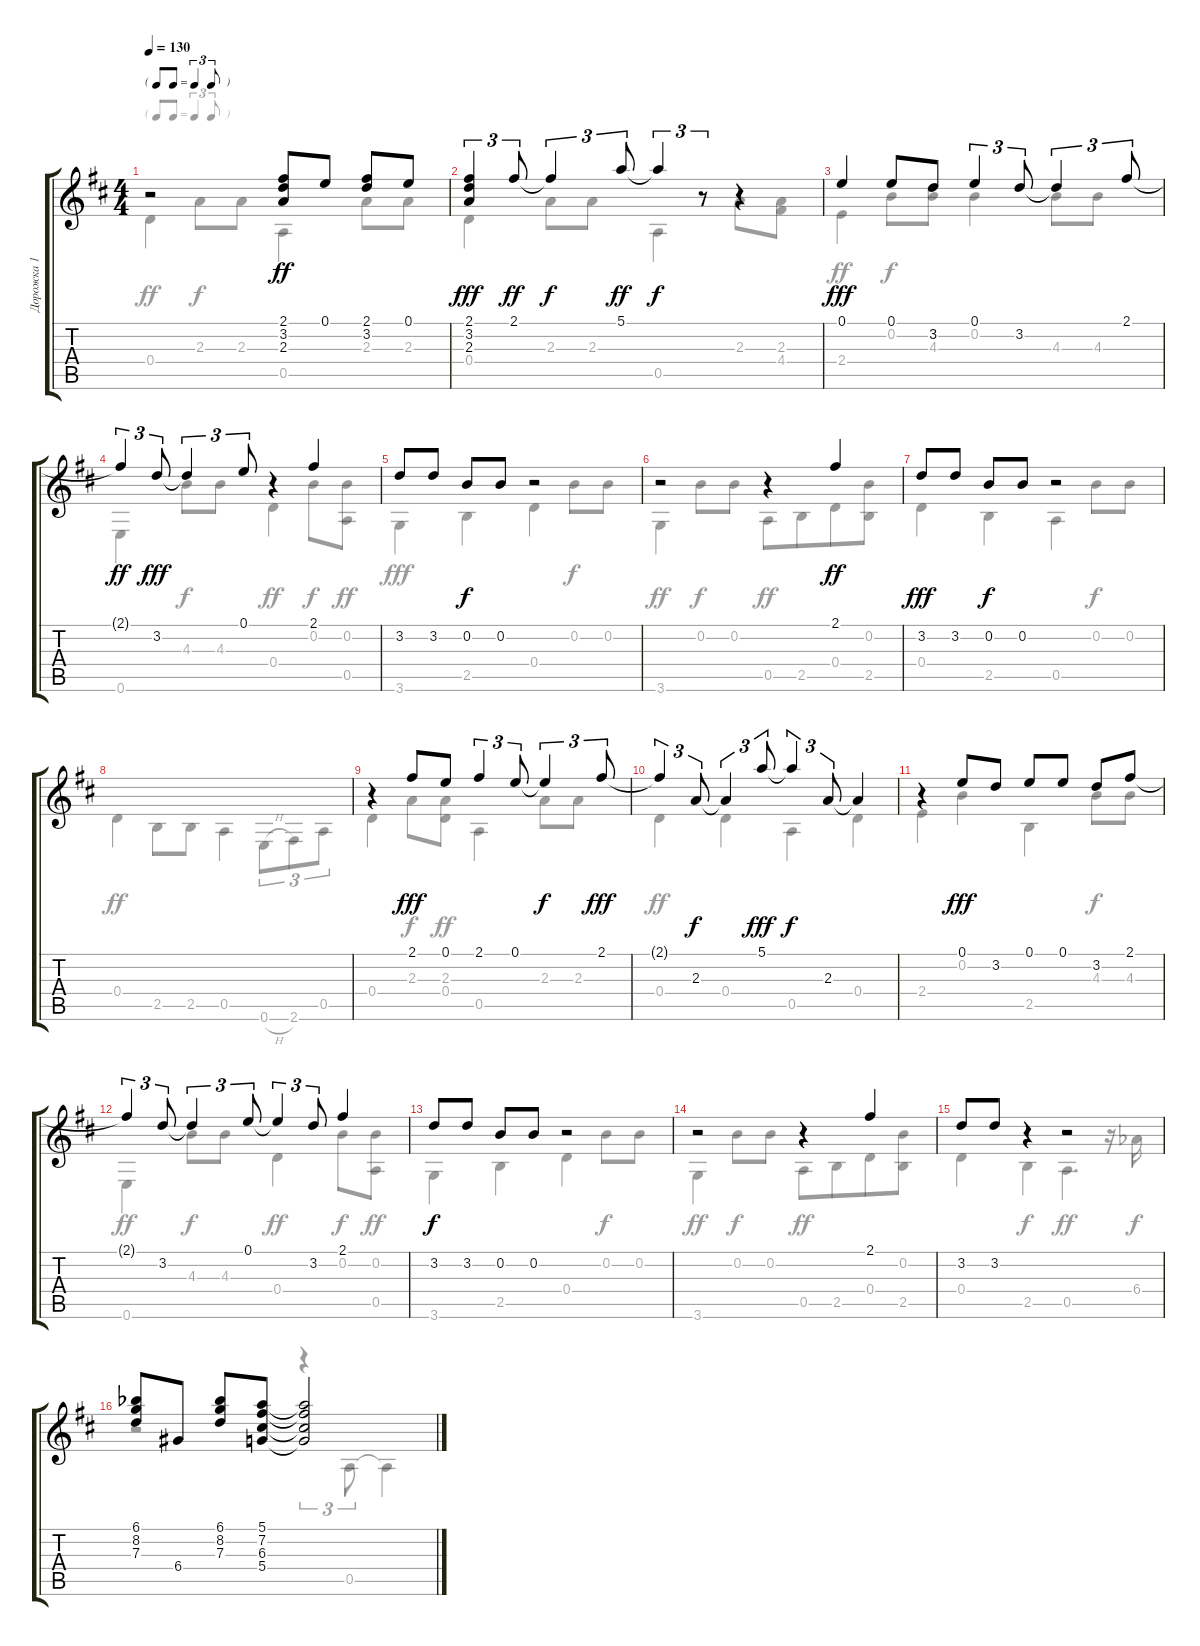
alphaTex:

\track ("Дорожка 1" "Дорожка 1") {solo instrument acousticguitarnylon}
\staff {score tabs}
\tuning (E4 B3 G3 D3 A2 E2) {hide}
\voice
\ts (4 4)
\tf triplet8th
\tempo 130
\clef g2
\ks d
r.2{dy fff} (2.1 3.2 2.3).8{dy ff} 0.1.8 (2.1 3.2).8 0.1.8 |
(2.1 3.2 2.3).4{tu (3 2) dy fff} 2.1.8{tu (3 2) dy ff} 2.1{t}.4{tu (3 2) dy f} 5.1.8{tu (3 2) dy ff} 5.1{t}.4{tu (3 2) dy f} r.8{tu (3 2)} r.4 |
0.1.4{dy fff} 0.1.8 3.2.8 0.1.4{tu (3 2)} 3.2.8{tu (3 2)} 3.2{t}.4{tu (3 2)} 2.1.8{tu (3 2)} |
2.1{t}.4{tu (3 2) dy ff} 3.2.8{tu (3 2) dy fff} 3.2{t}.4{tu (3 2)} 0.1.8{tu (3 2)} r.4 2.1.4 |
3.2.8 3.2.8 0.2.8{dy f} 0.2.8 r.2 |
r.2 r.4 2.1.4{dy ff} |
3.2.8{dy fff} 3.2.8 0.2.8{dy f} 0.2.8 r.2 |
|
r.4 2.1.8{dy fff} 0.1.8 2.1.4{tu (3 2)} 0.1.8{tu (3 2)} 0.1{t}.4{tu (3 2) dy f} 2.1.8{tu (3 2) dy fff} |
2.1{t}.4{tu (3 2)} 2.3.8{tu (3 2) dy f} 2.3{t}.4{tu (3 2)} 5.1.8{tu (3 2) dy fff} 5.1{t}.4{tu (3 2) dy f} 2.3.8{tu (3 2)} 2.3{t}.4 |
r.4 0.1.8{dy fff} 3.2.8 0.1.8 0.1.8 3.2.8 2.1.8 |
2.1{t}.4{tu (3 2)} 3.2.8{tu (3 2)} 3.2{t}.4{tu (3 2)} 0.1.8{tu (3 2)} 0.1{t}.4{tu (3 2)} 3.2.8{tu (3 2)} 2.1.4 |
3.2.8{dy f} 3.2.8 0.2.8 0.2.8 r.2 |
r.2 r.4 2.1.4 |
3.2.8 3.2.8 r.4 r.2 |
(6.1{acc b} 8.2 7.3).8 6.4.8 (6.1{acc b} 8.2 7.3).8 (5.1 7.2 6.3 5.4).8 (5.1{t} 7.2{t} 6.3{t} 5.4{t}).2
\voice
\clef g2
\ottava regular
\simile none
\ks d
0.4.4{dy ff} 2.3.8{dy f} 2.3.8 0.5.4 2.3.8 2.3.8 |
0.4.4 2.3.8 2.3.8 0.5.4 2.3.8 (2.3 4.4).8 |
2.4.4{dy ff} 0.2.8{dy f} (3.2 4.3).8 0.2.4 4.3.8 4.3.8 |
0.6.4{dy ff} 4.3.8{dy f} 4.3.8 0.4.4{dy ff} 0.2.8{dy f} (0.2 0.5).8{dy ff} |
3.6.4{dy fff} 2.5.4 0.4.4 0.2.8{dy f} 0.2.8 |
3.6.4{dy ff} 0.2.8{dy f} 0.2.8 0.5.8{dy ff} 2.5.8{beam merge} 0.4.8 (0.2 2.5).8 |
0.4.4 2.5.4 0.5.4 0.2.8{dy f} 0.2.8 |
0.4.4{dy ff} 2.5.8 2.5.8 0.5.4 0.6{h}.8{tu (3 2)} 2.6.8{tu (3 2)} 0.5.8{tu (3 2)} |
0.4.4 2.3.8{dy f} (2.3 0.4).8{dy ff} 0.5.4 2.3.8{dy f} 2.3.8 |
0.4.4{dy ff} 0.4.4 0.5.4 0.4.4 |
2.4.4 0.2.4 2.5.4 4.3.8{dy f} 4.3.8 |
0.6.4{dy ff} 4.3.8{dy f} 4.3.8 0.4.4{dy ff} 0.2.8{dy f} (0.2 0.5).8{dy ff} |
3.6.4 2.5.4 0.4.4 0.2.8{dy f} 0.2.8 |
3.6.4{dy ff} 0.2.8{dy f} 0.2.8 0.5.8{dy ff} 2.5.8{beam merge} 0.4.8 (0.2 2.5).8 |
0.4.4 2.5.4{dy f} 0.5.4{d dy ff} r.16 6.4{acc b}.16{dy f} |
r.2 r.4{tu (3 2)} 0.5.8{tu (3 2)} 0.5{t}.4
